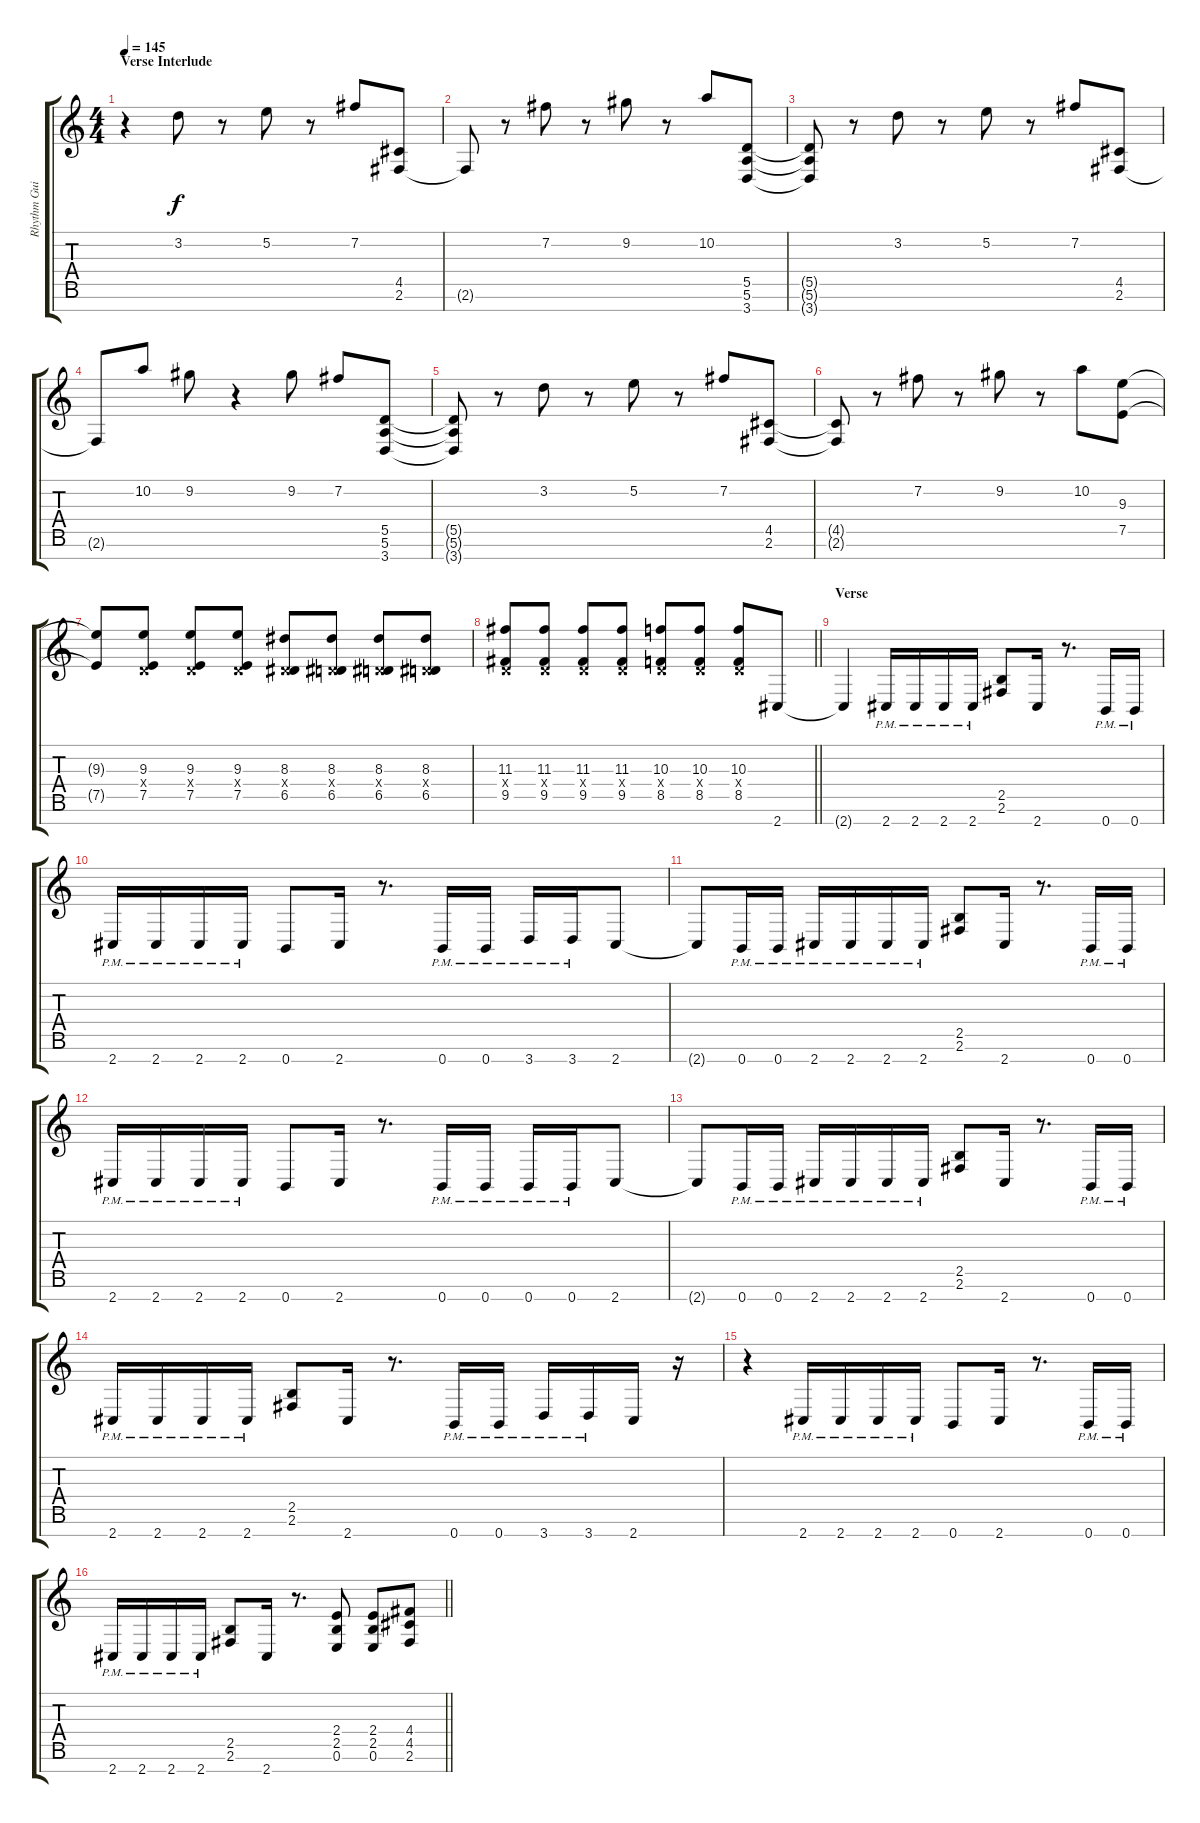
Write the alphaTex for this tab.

\track ("Rhythm Guitar 2" "Rhythm Gui") {instrument distortionguitar}
\staff {score tabs}
\tuning (E4 B3 G3 D3 A2 E2 B1) {hide}
\ts (4 4)
\section ("" "Verse Interlude")
\tempo 145
\clef g2
\ks c
r.4{dy f} 3.2.8 r.8 5.2.8 r.8 7.2.8 (4.5 2.6).8 |
2.6{t}.8 r.8 7.2.8 r.8 9.2.8 r.8 10.2.8 (5.5 5.6 3.7).8 |
(5.5{t} 5.6{t} 3.7{t}).8 r.8 3.2.8 r.8 5.2.8 r.8 7.2.8 (4.5 2.6).8 |
2.6{t}.8 10.2.8 9.2.8 r.4 9.2.8 7.2.8 (5.5 5.6 3.7).8 |
(5.5{t} 5.6{t} 3.7{t}).8 r.8 3.2.8 r.8 5.2.8 r.8 7.2.8 (4.5 2.6).8 |
(4.5{t} 2.6{t}).8 r.8 7.2.8 r.8 9.2.8 r.8 10.2.8 (9.3 7.5).8 |
(9.3{t} 7.5{t}).8 (9.3 0.4{x} 7.5).8 (9.3 0.4{x} 7.5).8 (9.3 0.4{x} 7.5).8 (8.3 0.4{x} 6.5).8 (8.3 0.4{x} 6.5).8 (8.3 0.4{x} 6.5).8 (8.3 0.4{x} 6.5).8 |
\barLineRight lightlight
(11.3 0.4{x} 9.5).8 (11.3 0.4{x} 9.5).8 (11.3 0.4{x} 9.5).8 (11.3 0.4{x} 9.5).8 (10.3 0.4{x} 8.5).8 (10.3 0.4{x} 8.5).8 (10.3 0.4{x} 8.5).8 2.7.8 |
\section ("" "Verse")
2.7{t}.4 2.7{pm}.16 2.7{pm}.16 2.7{pm}.16 2.7{pm}.16 (2.5 2.6).8 2.7.16 r.8{d} 0.7{pm}.16 0.7{pm}.16 |
2.7{pm}.16 2.7{pm}.16 2.7{pm}.16 2.7{pm}.16 0.7.8 2.7.16 r.8{d} 0.7{pm}.16 0.7{pm}.16 3.7{pm}.16 3.7{pm}.16 2.7.8 |
2.7{t}.8 0.7{pm}.16 0.7{pm}.16 2.7{pm}.16 2.7{pm}.16 2.7{pm}.16 2.7{pm}.16 (2.5 2.6).8 2.7.16 r.8{d} 0.7{pm}.16 0.7{pm}.16 |
2.7{pm}.16 2.7{pm}.16 2.7{pm}.16 2.7{pm}.16 0.7.8 2.7.16 r.8{d} 0.7{pm}.16 0.7{pm}.16 0.7{pm}.16 0.7{pm}.16 2.7.8 |
2.7{t}.8 0.7{pm}.16 0.7{pm}.16 2.7{pm}.16 2.7{pm}.16 2.7{pm}.16 2.7{pm}.16 (2.5 2.6).8 2.7.16 r.8{d} 0.7{pm}.16 0.7{pm}.16 |
2.7{pm}.16 2.7{pm}.16 2.7{pm}.16 2.7{pm}.16 (2.5 2.6).8 2.7.16 r.8{d} 0.7{pm}.16 0.7{pm}.16 3.7{pm}.16 3.7{pm}.16 2.7.16 r.16 |
r.4 2.7{pm}.16 2.7{pm}.16 2.7{pm}.16 2.7{pm}.16 0.7.8 2.7.16 r.8{d} 0.7{pm}.16 0.7{pm}.16 |
\barLineRight lightlight
2.7{pm}.16 2.7{pm}.16 2.7{pm}.16 2.7{pm}.16 (2.5 2.6).8 2.7.16 r.8{d} (2.4 2.5 0.6).8 (2.4 2.5 0.6).8 (4.4 4.5 2.6).8
